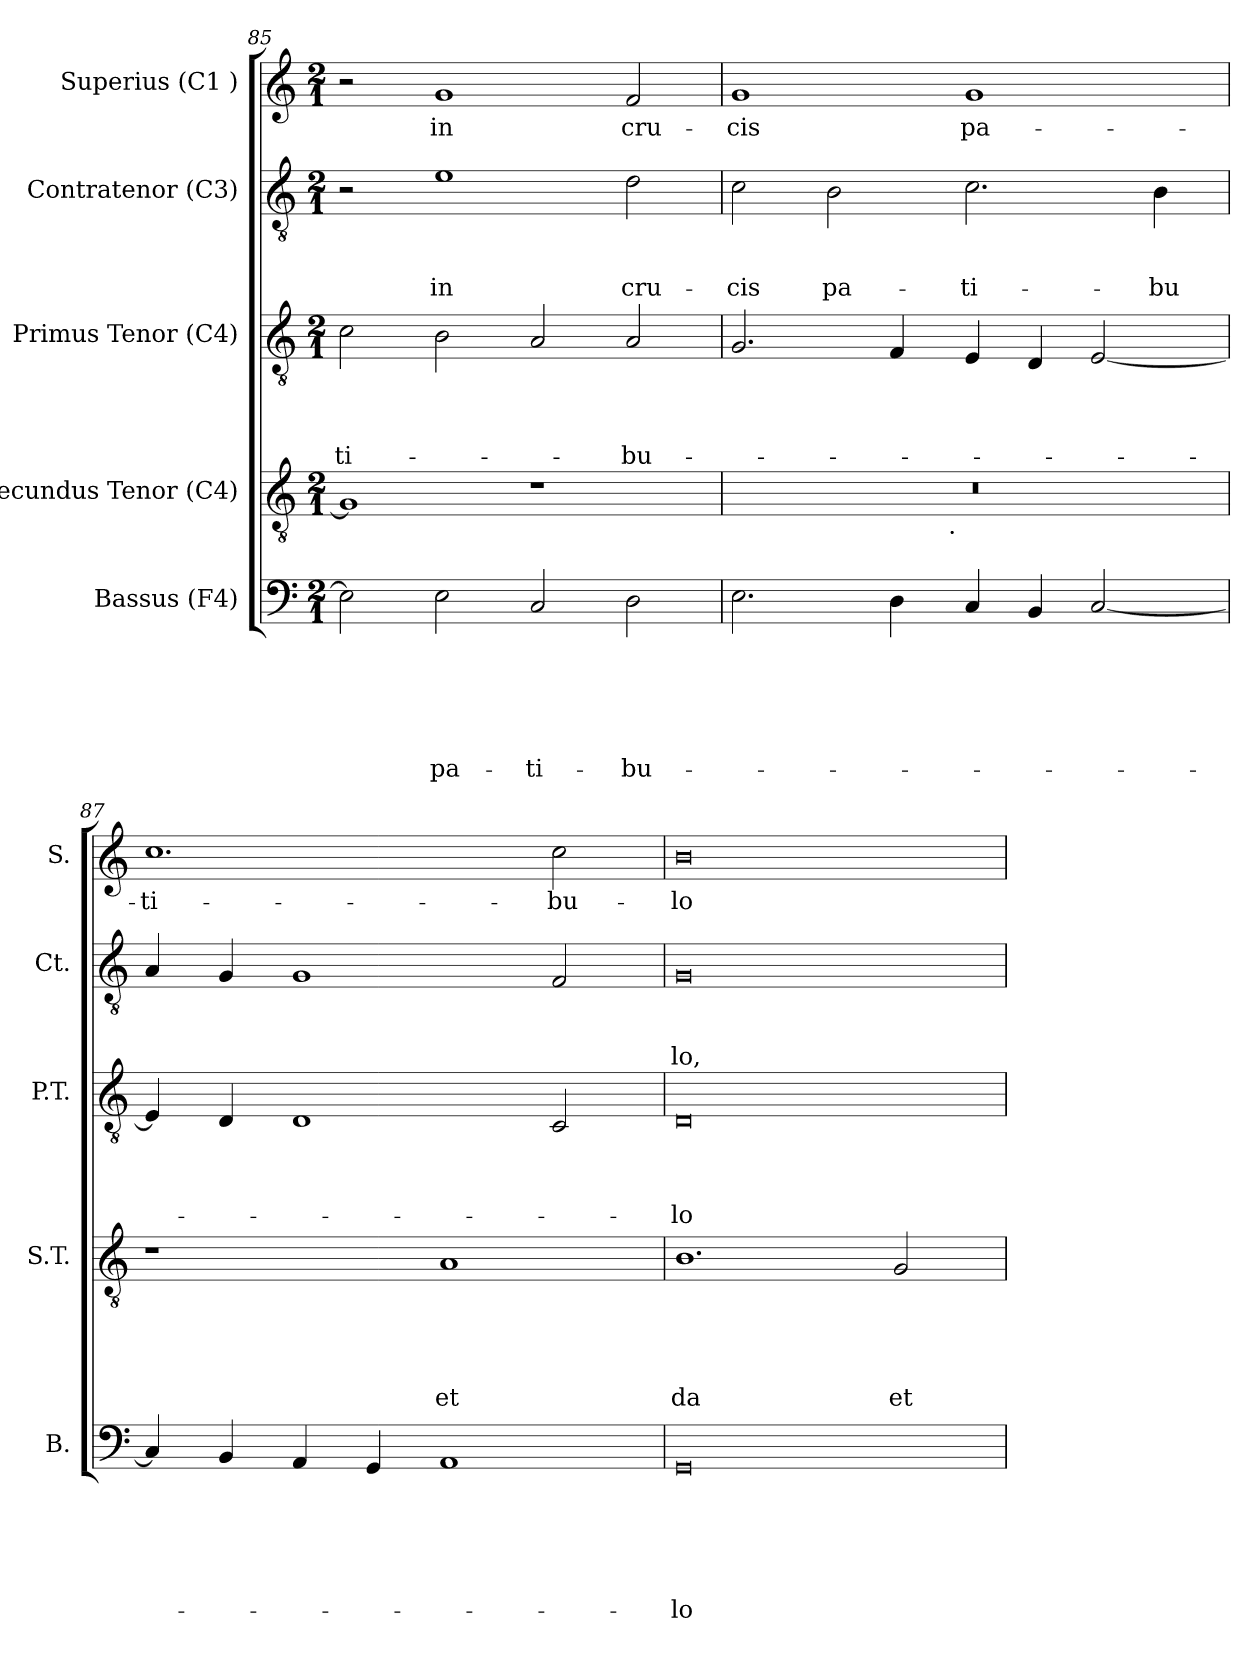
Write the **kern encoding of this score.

**kern	**text	**text	**text	**text	**text	**text	**kern	**text	**text	**text	**text	**text	**kern	**text	**text	**text	**text	**kern	**text	**text	**text	**kern	**text
*part5	*part5	*part5	*part5	*part5	*part5	*part5	*part4	*part4	*part4	*part4	*part4	*part4	*part3	*part3	*part3	*part3	*part3	*part2	*part2	*part2	*part2	*part1	*part1
*staff5	*staff5	*staff5	*staff5	*staff5	*staff5	*staff5	*staff4	*staff4	*staff4	*staff4	*staff4	*staff4	*staff3	*staff3	*staff3	*staff3	*staff3	*staff2	*staff2	*staff2	*staff2	*staff1	*staff1
*I"Bassus (F4)	*	*	*	*	*	*	*I"Secundus Tenor (C4)	*	*	*	*	*	*I"Primus Tenor (C4)	*	*	*	*	*I"Contratenor (C3)	*	*	*	*I"Superius (C1 )	*
*I'B.	*	*	*	*	*	*	*I'S.T.	*	*	*	*	*	*I'P.T.	*	*	*	*	*I'Ct.	*	*	*	*I'S.	*
*clefF4	*	*	*	*	*	*	*clefGv2	*	*	*	*	*	*clefGv2	*	*	*	*	*clefGv2	*	*	*	*clefG2	*
*k[]	*	*	*	*	*	*	*k[]	*	*	*	*	*	*k[]	*	*	*	*	*k[]	*	*	*	*k[]	*
*C:	*	*	*	*	*	*	*C:	*	*	*	*	*	*C:	*	*	*	*	*C:	*	*	*	*C:	*
*M2/1	*	*	*	*	*	*	*M2/1	*	*	*	*	*	*M2/1	*	*	*	*	*M2/1	*	*	*	*M2/1	*
=85	=85	=85	=85	=85	=85	=85	=85	=85	=85	=85	=85	=85	=85	=85	=85	=85	=85	=85	=85	=85	=85	=85	=85
!	!	!	!	!	!	!	!	!	!	!	!	!	!	!	!	!	!LO:LY:b	!	!	!	!	!	!
2E\]	.	.	.	.	.	.	1G]	.	.	.	.	.	2c\	.	.	.	-ti-	2r	.	.	.	2r	.
!	!	!	!	!	!	!LO:LY:b	!	!	!	!	!	!	!	!	!	!	!	!	!	!	!LO:LY:b	!	!LO:LY:b
2E\	.	.	.	.	.	pa-	.	.	.	.	.	.	2B\	.	.	.	.	1e	.	.	in	1g	in
!	!	!	!	!	!	!LO:LY:b	!	!	!	!	!	!	!	!	!	!	!	!	!	!	!	!	!
2C/	.	.	.	.	.	-ti-	1r	.	.	.	.	.	2A/	.	.	.	.	.	.	.	.	.	.
!	!	!	!	!	!	!LO:LY:b	!	!	!	!	!	!	!	!	!	!	!LO:LY:b	!	!	!	!LO:LY:b	!	!LO:LY:b
2D\	.	.	.	.	.	-bu-	.	.	.	.	.	.	2A/	.	.	.	-bu-	2d\	.	.	cru-	2f/	cru-
=86	=86	=86	=86	=86	=86	=86	=86	=86	=86	=86	=86	=86	=86	=86	=86	=86	=86	=86	=86	=86	=86	=86	=86
!	!	!	!	!	!	!	!	!	!	!	!	!	!	!	!	!	!	!	!	!	!LO:LY:b	!	!LO:LY:b
*	*	*	*	*	*	*	*^	*	*	*	*	*	*	*	*	*	*	*	*	*	*	*	*
2.E\	.	.	.	.	.	.	0r	2ryy	.	.	.	.	.	2.G/	.	.	.	.	2c\	.	.	-cis	1g	-cis
!	!	!	!	!	!	!	!	!	!	!	!	!	!	!	!	!	!	!	!	!	!	!LO:LY:b	!	!
.	.	.	.	.	.	.	.	4...ryy	.	.	.	.	.	.	.	.	.	.	2B\	.	.	pa-	.	.
4D\	.	.	.	.	.	.	.	.	.	.	.	.	.	4F/	.	.	.	.	.	.	.	.	.	.
!	!	!	!	!	!	!	!	!LO:TX:b:t=.	!	!	!	!	!	!	!	!	!	!	!	!	!	!	!	!
.	.	.	.	.	.	.	.	1ryy	.	.	.	.	.	.	.	.	.	.	.	.	.	.	.	.
!	!	!	!	!	!	!	!	!	!	!	!	!	!	!	!	!	!	!	!	!	!	!LO:LY:b	!	!LO:LY:b
4C/	.	.	.	.	.	.	.	.	.	.	.	.	.	4E/	.	.	.	.	2.c\	.	.	-ti-	1g	pa-
4BB/	.	.	.	.	.	.	.	.	.	.	.	.	.	4D/	.	.	.	.	.	.	.	.	.	.
[>2C/	.	.	.	.	.	.	.	.	.	.	.	.	.	[>2E/	.	.	.	.	.	.	.	.	.	.
!	!	!	!	!	!	!	!	!	!	!	!	!	!	!	!	!	!	!	!	!	!	!LO:LY:b	!	!
.	.	.	.	.	.	.	.	.	.	.	.	.	.	.	.	.	.	.	4B\	.	.	-bu	.	.
.	.	.	.	.	.	.	.	32ryy	.	.	.	.	.	.	.	.	.	.	.	.	.	.	.	.
!!LO:PB:g=z
=87	=87	=87	=87	=87	=87	=87	=87	=87	=87	=87	=87	=87	=87	=87	=87	=87	=87	=87	=87	=87	=87	=87	=87	=87
!	!	!	!	!	!	!	!	!	!	!	!	!	!	!	!	!	!	!	!	!	!	!	!	!LO:LY:b
*	*	*	*	*	*	*	*v	*v	*	*	*	*	*	*	*	*	*	*	*	*	*	*	*	*
4C/]	.	.	.	.	.	.	1r	.	.	.	.	.	4E/]	.	.	.	.	4A/	.	.	.	1.cc	-ti-
4BB/	.	.	.	.	.	.	.	.	.	.	.	.	4D/	.	.	.	.	4G/	.	.	.	.	.
4AA/	.	.	.	.	.	.	.	.	.	.	.	.	1D	.	.	.	.	1G	.	.	.	.	.
4GG/	.	.	.	.	.	.	.	.	.	.	.	.	.	.	.	.	.	.	.	.	.	.	.
!	!	!	!	!	!	!	!	!	!	!	!	!LO:LY:b	!	!	!	!	!	!	!	!	!	!	!
1AA	.	.	.	.	.	.	1A	.	.	.	.	et	.	.	.	.	.	.	.	.	.	.	.
!	!	!	!	!	!	!	!	!	!	!	!	!	!	!	!	!	!	!	!	!	!	!	!LO:LY:b
.	.	.	.	.	.	.	.	.	.	.	.	.	2C/	.	.	.	.	2F/	.	.	.	2cc\	-bu-
=88	=88	=88	=88	=88	=88	=88	=88	=88	=88	=88	=88	=88	=88	=88	=88	=88	=88	=88	=88	=88	=88	=88	=88
!	!	!	!	!	!	!LO:LY:b:rj	!	!	!	!	!	!LO:LY:b	!	!	!	!	!LO:LY:b:rj	!	!	!	!LO:LY:b	!	!LO:LY:b:rj
0GG	.	.	.	.	.	-lo	1.B	.	.	.	.	da	0D	.	.	.	-lo	0G	.	.	lo,	0b	-lo
!	!	!	!	!	!	!	!	!	!	!	!	!LO:LY:b	!	!	!	!	!	!	!	!	!	!	!
.	.	.	.	.	.	.	2G/	.	.	.	.	et	.	.	.	.	.	.	.	.	.	.	.
=	=	=	=	=	=	=	=	=	=	=	=	=	=	=	=	=	=	=	=	=	=	=	=
*-	*-	*-	*-	*-	*-	*-	*-	*-	*-	*-	*-	*-	*-	*-	*-	*-	*-	*-	*-	*-	*-	*-	*-
